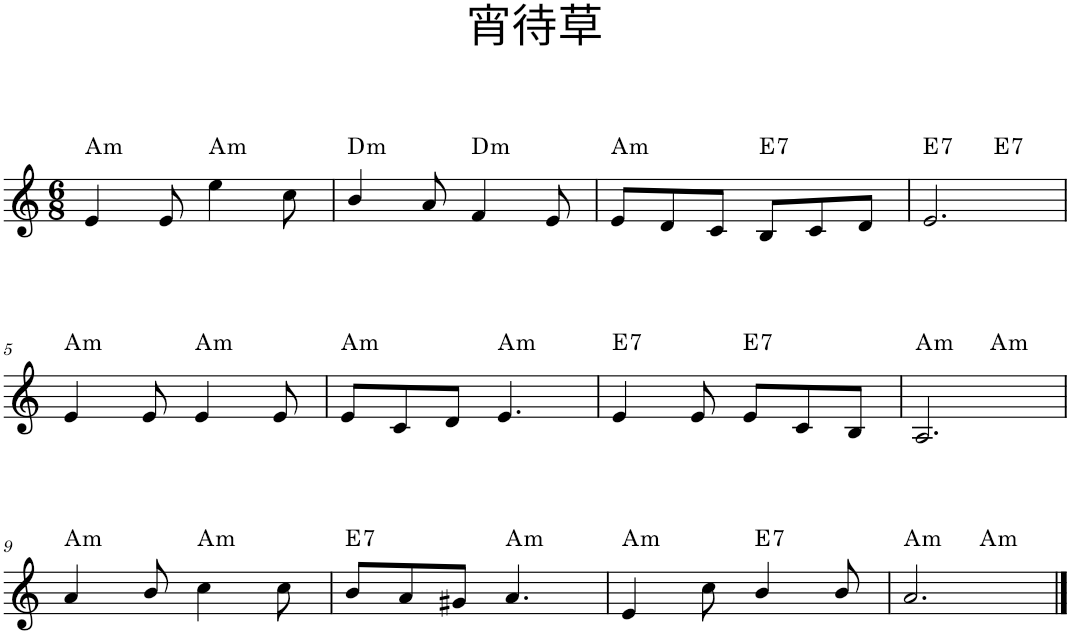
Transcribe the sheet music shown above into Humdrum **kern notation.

**kern	**harte
*part1	*part1
*staff1	*
*I"Piano	*
*I'Pno.	*
*clefG2	*
*k[]	*
*M6/8	*
=1	=1
!	!LO:H:kt=m
4e/	A:min
8e/	.
!	!LO:H:kt=m
4ee\	A:min
8cc\	.
=2	=2
!	!LO:H:kt=m
4b/	D:min
8a/	.
!	!LO:H:kt=m
4f/	D:min
8e/	.
=3	=3
!	!LO:H:kt=m
8e/L	A:min
8d/	.
8c/J	.
!	!LO:H:kt=7
8B/L	E:7
8c/	.
8d/J	.
=4	=4
!	!LO:H:kt=7
*^	*
2.e/	4.ryy	E:7
!	!	!LO:H:kt=7
.	4.ryy	E:7
!!LO:LB:g=z	!!
=5	=5	=5
!	!	!LO:H:kt=m
*v	*v	*
4e/	A:min
8e/	.
!	!LO:H:kt=m
4e/	A:min
8e/	.
=6	=6
!	!LO:H:kt=m
8e/L	A:min
8c/	.
8d/J	.
!	!LO:H:kt=m
4.e/	A:min
=7	=7
!	!LO:H:kt=7
4e/	E:7
8e/	.
!	!LO:H:kt=7
8e/L	E:7
8c/	.
8B/J	.
=8	=8
!	!LO:H:kt=m
*^	*
2.A/	4.ryy	A:min
!	!	!LO:H:kt=m
.	4.ryy	A:min
!!LO:LB:g=z	!!
=9	=9	=9
!	!	!LO:H:kt=m
*v	*v	*
4a/	A:min
8b/	.
!	!LO:H:kt=m
4cc\	A:min
8cc\	.
=10	=10
!	!LO:H:kt=7
8b/L	E:7
8a/	.
8g#X/J	.
!	!LO:H:kt=m
4.a/	A:min
=11	=11
!	!LO:H:kt=m
4e/	A:min
8cc\	.
!	!LO:H:kt=7
4b/	E:7
8b/	.
=12	=12
!	!LO:H:kt=m
*^	*
2.a/	4.ryy	A:min
!	!	!LO:H:kt=m
.	4.ryy	A:min
*v	*v	*
==	==
*-	*-
